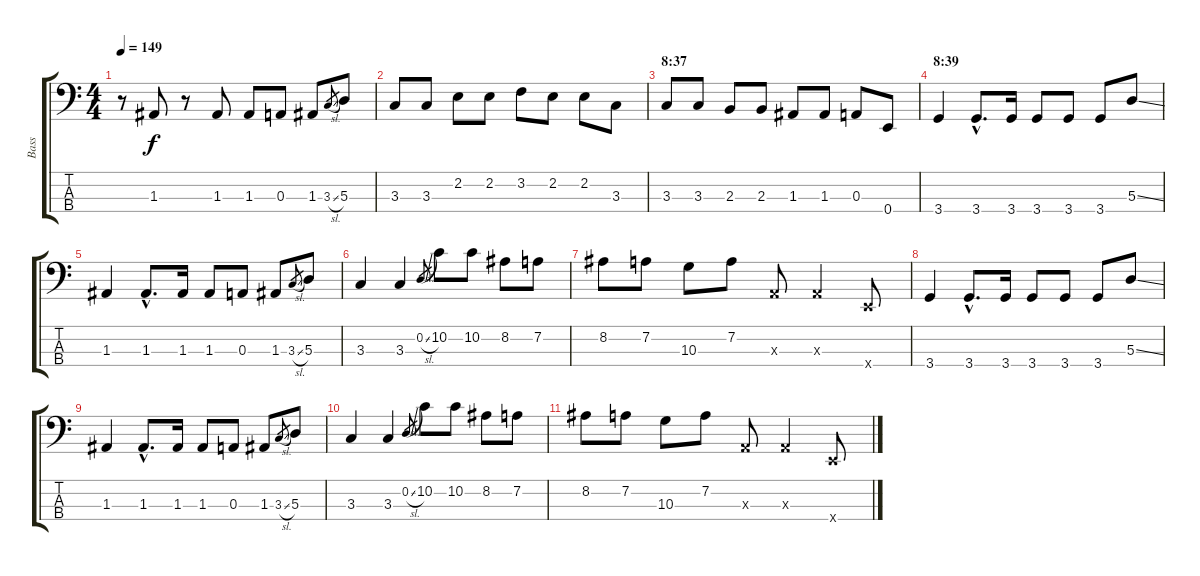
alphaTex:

\track ("Bass" "Bass") {instrument electricbassfinger}
\staff {score tabs}
\tuning (G2 D2 A1 E1) {hide}
\ts (4 4)
\tempo 149
\clef f4
\ks c
r.8{dy f} 1.3.8 r.8 1.3.8 1.3.8 0.3.8 1.3.8 3.3{sl}.8{gr} 5.3.8 |
3.3.8 3.3.8 2.2.8 2.2.8 3.2.8 2.2.8 2.2.8 3.3.8 |
\section ("" "8:37")
3.3.8 3.3.8 2.3.8 2.3.8 1.3.8 1.3.8 0.3.8 0.4.8 |
\section ("" "8:39")
3.4.4 3.4{hac}.8{d} 3.4.16 3.4.8 3.4.8 3.4.8 5.3{ss}.8 |
1.3.4 1.3{hac}.8{d} 1.3.16 1.3.8 0.3.8 1.3.8 3.3{sl}.8{gr} 5.3.8 |
3.3.4 3.3.4 0.2{sl}.8{gr} 10.2.8 10.2.8 8.2.8 7.2.8 |
8.2.8 7.2.8 10.3.8 7.2.8 0.3{x}.8 0.3{x}.4 0.4{x}.8 |
3.4.4 3.4{hac}.8{d} 3.4.16 3.4.8 3.4.8 3.4.8 5.3{ss}.8 |
1.3.4 1.3{hac}.8{d} 1.3.16 1.3.8 0.3.8 1.3.8 3.3{sl}.8{gr} 5.3.8 |
3.3.4 3.3.4 0.2{sl}.8{gr} 10.2.8 10.2.8 8.2.8 7.2.8 |
8.2.8 7.2.8 10.3.8 7.2.8 0.3{x}.8 0.3{x}.4 0.4{x}.8
